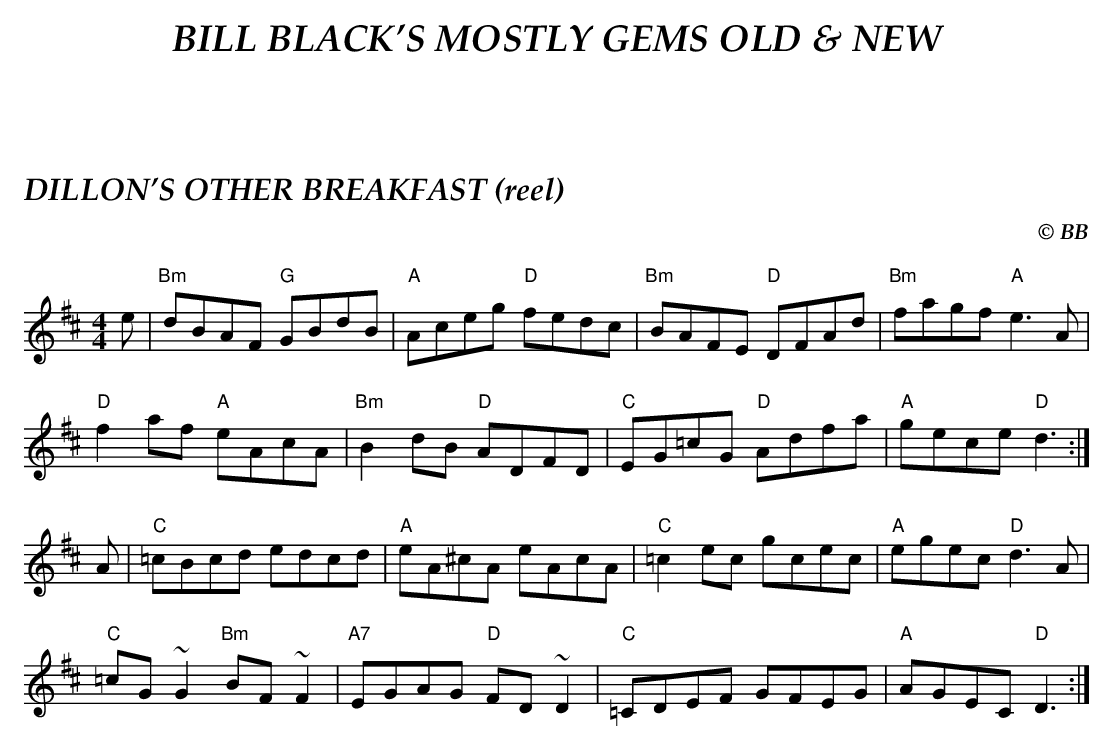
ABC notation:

X:1
T:DILLON'S OTHER BREAKFAST (reel)
C:© BB
Q:1/4=180
M:4/4
L:1/8
K:D
e|"Bm"dBAF "G"GBdB|"A"Aceg "D"fedc|"Bm"BAFE "D"DFAd|"Bm"fagf "A"e3A|
"D"f2af "A"eAcA|"Bm"B2dB "D"ADFD|"C"EG=cG "D"Adfa|"A"gece "D"d3 :|
A| "C"=cBcd edcd|"A"eA^cA eAcA|"C"=c2 ec gcec|"A"egec "D"d3 A|
"C"=cG ~G2 "Bm"BF ~F2|"A7"EGAG "D"FD ~D2|"C"=CDEF GFEG|"A"AGEC "D"D3 :|
